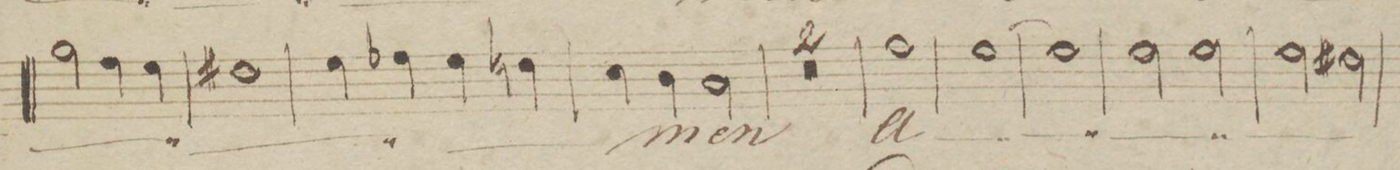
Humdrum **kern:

**kern	**text	**dynam
*I"Tenor.	*	*
*clefC4	*	*
*k[b-]	*	*
*met(c|)	*	*
*M2/2	*	*
2f\	.	.
4e\	.	.
4d\	.	.
=60	=60	=60
1c#X	.	.
=61	=61	=61
4d\	.	.
4e-X\	.	.
4d\	.	.
4cn\	.	.
=62	=62	=62
4B-\	.	.
4A\	.	.
2G\	-men	.
=63	=63	=63
1r	.	.
=64	=64	=64
1r	.	.
=65	=65	=65
1e	a-	.
=66	=66	=66
[1d	.	.
=67	=67	=67
1d]	.	.
=68	=68	=68
2d\	.	.
2d\	.	.
=69	=69	=69
2d\	.	.
2c#X\	.	.
=70	=70	=70
*-	*-	*-
